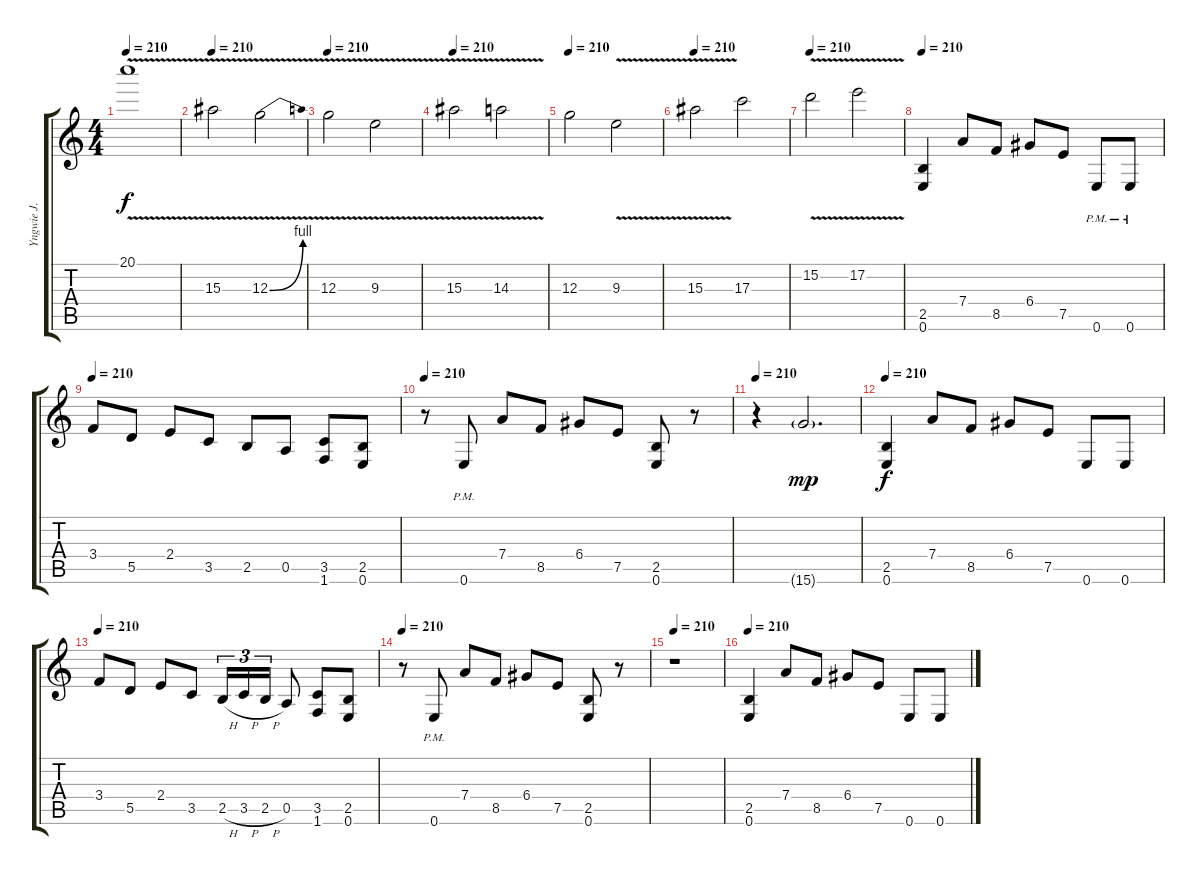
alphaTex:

\track ("Yngwie J. Malmsteen (Guitar I)" "Yngwie J. ") {instrument overdrivenguitar}
\staff {score tabs}
\tuning (E4 B3 G3 D3 A2 E2) {hide}
\ts (4 4)
\tempo 210
\clef g2
\ks c
20.1{v t}.1{dy f} |
\tempo 210
15.3{v}.2 12.3{be (bend 0 0 60 4) v}.2 |
\tempo 210
12.3{v}.2 9.3{v}.2 |
\tempo 210
15.3{v}.2 14.3{v}.2 |
\tempo 210
12.3.2 9.3{v}.2 |
\tempo 210
15.3{v}.2 17.3.2 |
\tempo 210
15.2{v}.2 17.2{v}.2 |
\tempo 210
(2.5 0.6).4 7.4.8 8.5.8 6.4.8 7.5.8 0.6{pm}.8 0.6{pm}.8 |
\tempo 210
3.4.8 5.5.8 2.4.8 3.5.8 2.5.8 0.5.8 (3.5 1.6).8 (2.5 0.6).8 |
\tempo 210
r.8 0.6{pm}.8 7.4.8 8.5.8 6.4.8 7.5.8 (2.5 0.6).8 r.8 |
\tempo 210
r.4 15.6{g}.2{d dy mp} |
\tempo 210
(2.5 0.6).4{dy f} 7.4.8 8.5.8 6.4.8 7.5.8 0.6.8 0.6.8 |
\tempo 210
3.4.8 5.5.8 2.4.8 3.5.8 2.5{h}.16{tu (3 2)} 3.5{h}.16{tu (3 2)} 2.5{h}.16{tu (3 2)} 0.5.8 (3.5 1.6).8 (2.5 0.6).8 |
\tempo 210
r.8 0.6{pm}.8 7.4.8 8.5.8 6.4.8 7.5.8 (2.5 0.6).8 r.8 |
\tempo 210
r.1 |
\tempo 210
(2.5 0.6).4 7.4.8 8.5.8 6.4.8 7.5.8 0.6.8 0.6.8
